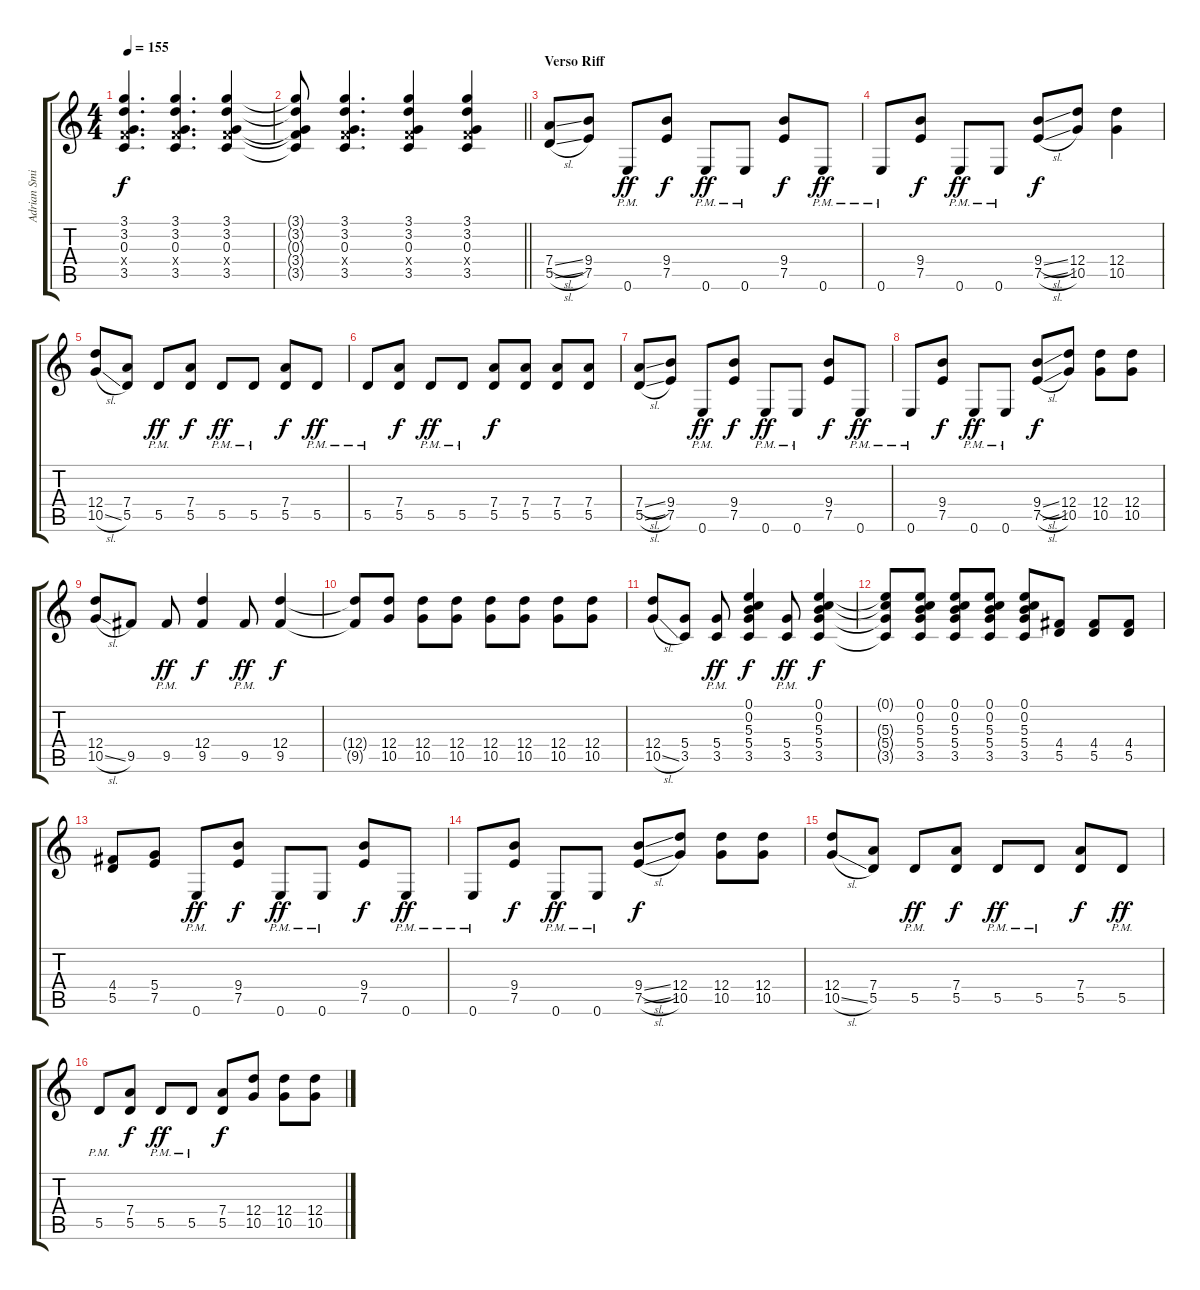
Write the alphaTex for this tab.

\track ("Adrian Smith" "Adrian Smi") {instrument distortionguitar}
\staff {score tabs}
\tuning (E4 B3 G3 D3 A2 E2) {hide}
\ts (4 4)
\tempo 155
\clef g2
\ks c
(3.1 3.2 0.3 3.4{x} 3.5).4{d dy f} (3.1 3.2 0.3 3.4{x} 3.5).4{d} (3.1 3.2 0.3 3.4{x} 3.5).4 |
\barLineRight lightlight
(3.1{t} 3.2{t} 0.3{t} 3.4{t} 3.5{t}).8 (3.1 3.2 0.3 3.4{x} 3.5).4{d} (3.1 3.2 0.3 3.4{x} 3.5).4 (3.1 3.2 0.3 3.4{x} 3.5).4 |
\section ("" "Verso Riff")
(7.4{sl} 5.5{sl}).8 (9.4 7.5).8 0.6{pm}.8{dy ff} (9.4 7.5).8{dy f} 0.6{pm}.8{dy ff} 0.6{pm}.8 (9.4 7.5).8{dy f} 0.6{pm}.8{dy ff} |
0.6{pm}.8 (9.4 7.5).8{dy f} 0.6{pm}.8{dy ff} 0.6{pm}.8 (9.4{sl} 7.5{sl}).8{dy f} (12.4 10.5).8 (12.4 10.5).4 |
(12.4 10.5{sl}).8 (7.4 5.5).8 5.5{pm}.8{dy ff} (7.4 5.5).8{dy f} 5.5{pm}.8{dy ff} 5.5{pm}.8 (7.4 5.5).8{dy f} 5.5{pm}.8{dy ff} |
5.5{pm}.8 (7.4 5.5).8{dy f} 5.5{pm}.8{dy ff} 5.5{pm}.8 (7.4 5.5).8{dy f} (7.4 5.5).8 (7.4 5.5).8 (7.4 5.5).8 |
(7.4{sl} 5.5{sl}).8 (9.4 7.5).8 0.6{pm}.8{dy ff} (9.4 7.5).8{dy f} 0.6{pm}.8{dy ff} 0.6{pm}.8 (9.4 7.5).8{dy f} 0.6{pm}.8{dy ff} |
0.6{pm}.8 (9.4 7.5).8{dy f} 0.6{pm}.8{dy ff} 0.6{pm}.8 (9.4{sl} 7.5{sl}).8{dy f} (12.4 10.5).8 (12.4 10.5).8 (12.4 10.5).8 |
(12.4 10.5{sl}).8 9.5.8 9.5{pm}.8{dy ff} (12.4 9.5).4{dy f} 9.5{pm}.8{dy ff} (12.4 9.5).4{dy f} |
(12.4{t} 9.5{t}).8 (12.4 10.5).8 (12.4 10.5).8 (12.4 10.5).8 (12.4 10.5).8 (12.4 10.5).8 (12.4 10.5).8 (12.4 10.5).8 |
(12.4 10.5{sl}).8 (5.4 3.5).8 (5.4{pm} 3.5{pm}).8{dy ff} (0.1 0.2 5.3 5.4 3.5).4{dy f} (5.4{pm} 3.5{pm}).8{dy ff} (0.1 0.2 5.3 5.4 3.5).4{dy f} |
(0.1{t} 5.3{t} 5.4{t} 3.5{t}).8 (0.1 0.2 5.3 5.4 3.5).8 (0.1 0.2 5.3 5.4 3.5).8 (0.1 0.2 5.3 5.4 3.5).8 (0.1 0.2 5.3 5.4 3.5).8 (4.4 5.5).8 (4.4 5.5).8 (4.4 5.5).8 |
(4.4 5.5).8 (5.4 7.5).8 0.6{pm}.8{dy ff} (9.4 7.5).8{dy f} 0.6{pm}.8{dy ff} 0.6{pm}.8 (9.4 7.5).8{dy f} 0.6{pm}.8{dy ff} |
0.6{pm}.8 (9.4 7.5).8{dy f} 0.6{pm}.8{dy ff} 0.6{pm}.8 (9.4{sl} 7.5{sl}).8{dy f} (12.4 10.5).8 (12.4 10.5).8 (12.4 10.5).8 |
(12.4 10.5{sl}).8 (7.4 5.5).8 5.5{pm}.8{dy ff} (7.4 5.5).8{dy f} 5.5{pm}.8{dy ff} 5.5{pm}.8 (7.4 5.5).8{dy f} 5.5{pm}.8{dy ff} |
5.5{pm}.8 (7.4 5.5).8{dy f} 5.5{pm}.8{dy ff} 5.5{pm}.8 (7.4 5.5).8{dy f} (12.4 10.5).8 (12.4 10.5).8 (12.4 10.5).8
